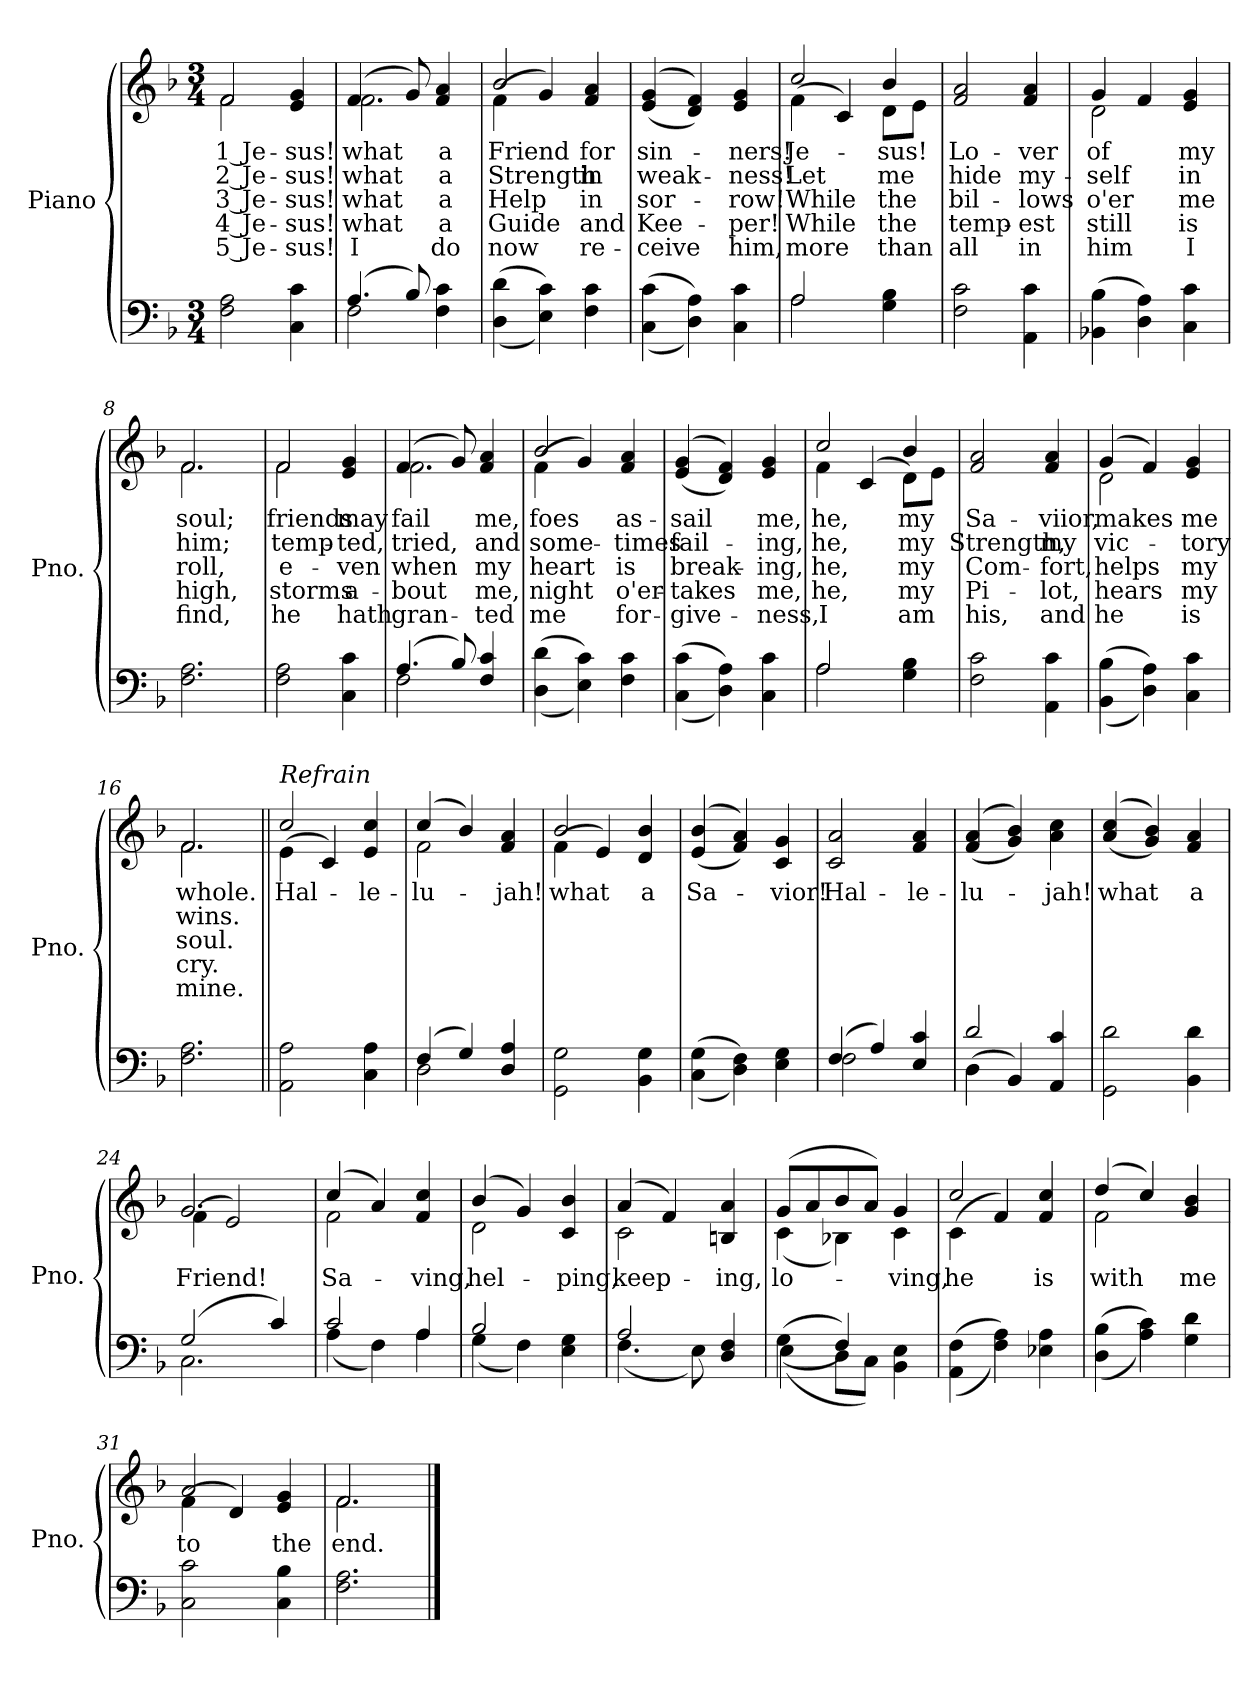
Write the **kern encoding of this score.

**kern	**kern	**text	**text	**text	**text	**text
*part2	*part1	*part1	*part1	*part1	*part1	*part1
*staff2	*staff1	*staff1	*staff1	*staff1	*staff1	*staff1
*I"Piano	*I"Piano	*	*	*	*	*
*I'Pno.	*I'Pno.	*	*	*	*	*
!!LO:PB:g=z
*clefF4	*clefG2	*	*	*	*	*
*k[b-]	*k[b-]	*	*	*	*	*
*F:	*F:	*	*	*	*	*
*M3/4	*M3/4	*	*	*	*	*
=1	=1	=1	=1	=1	=1	=1
!	!	!LO:LY:b:color=#000000	!LO:LY:b:color=#000000	!LO:LY:b:color=#000000	!LO:LY:b:color=#000000	!LO:LY:b:color=#000000
*	*^	*	*	*	*	*
2Fi\ 2Ai	2fi/	2fi\	1 Je-	2 Je-	3 Je-	-4 Je-	-5 Je-
!	!	!	!LO:LY:b:color=#000000	!LO:LY:b:color=#000000	!LO:LY:b:color=#000000	!LO:LY:b:color=#000000	!LO:LY:b:color=#000000
4Ci\ 4ci	4ei/ 4gi	4ryy	-sus!	-sus!	-sus!	sus!	sus!
=2	=2	=2	=2	=2	=2	=2	=2
*^	*	*	*	*	*	*	*
!	!	!	!	!LO:LY:b:color=#000000	!LO:LY:b:color=#000000	!LO:LY:b:color=#000000	!LO:LY:b:color=#000000	!LO:LY:b:color=#000000
(4.Ai/	2Fi\	(4.fi/	2.fi\	what	what	what	what	I
8B-i/)	.	8gi/)	.	.	.	.	.	.
!	!	!	!	!LO:LY:b:color=#000000	!LO:LY:b:color=#000000	!LO:LY:b:color=#000000	!LO:LY:b:color=#000000	!LO:LY:b:color=#000000
4Fi\ 4ci	4ryy	4fi/ 4ai	.	a	a	a	a	do
=3	=3	=3	=3	=3	=3	=3	=3	=3
!	!	!	!	!LO:LY:b:color=#000000	!LO:LY:b:color=#000000	!LO:LY:b:color=#000000	!LO:LY:b:color=#000000	!LO:LY:b:color=#000000
*v	*v	*	*	*	*	*	*	*
((4Di\ 4di	2b-i/	(4fi\	Friend	Strength	Help	Guide	now
4Ei\ 4ci))	.	4gi/)	.	.	.	.	.
!	!	!	!LO:LY:b:color=#000000	!LO:LY:b:color=#000000	!LO:LY:b:color=#000000	!LO:LY:b:color=#000000	!LO:LY:b:color=#000000
4Fi\ 4ci	4fi/ 4ai	4ryy	for	in	in	and	re-
=4	=4	=4	=4	=4	=4	=4	=4
!	!	!	!LO:LY:b:color=#000000	!LO:LY:b:color=#000000	!LO:LY:b:color=#000000	!LO:LY:b:color=#000000	!LO:LY:b:color=#000000
*	*v	*v	*	*	*	*	*
((4Ci\ 4ci	((4ei/ 4gi	sin-	weak-	-sor-	-Kee-	-ceive
4Di\ 4Ai))	4di/ 4fi))	.	.	.	.	.
!	!	!LO:LY:b:color=#000000	!LO:LY:b:color=#000000	!LO:LY:b:color=#000000	!LO:LY:b:color=#000000	!LO:LY:b:color=#000000
4Ci\ 4ci	4ei/ 4gi	-ners!	-ness!	row!	per!	him,
=5	=5	=5	=5	=5	=5	=5
*^	*	*	*	*	*	*
!	!	!	!LO:LY:b:color=#000000	!LO:LY:b:color=#000000	!LO:LY:b:color=#000000	!LO:LY:b:color=#000000	!LO:LY:b:color=#000000
*	*	*^	*	*	*	*	*
2Ai/	2Ai\	2cci/	(4fi\	Je-	Let	While	While	more
.	.	.	4ci/)	.	.	.	.	.
!	!	!	!	!LO:LY:b:color=#000000	!LO:LY:b:color=#000000	!LO:LY:b:color=#000000	!LO:LY:b:color=#000000	!LO:LY:b:color=#000000
4Gi\ 4B-i	4ryy	4b-i/	8di\L	-sus!	me	the	the	than
.	.	.	8ei\J	.	.	.	.	.
*v	*v	*	*	*	*	*	*	*
=6	=6	=6	=6	=6	=6	=6	=6
!	!	!	!LO:LY:b:color=#000000	!LO:LY:b:color=#000000	!LO:LY:b:color=#000000	!LO:LY:b:color=#000000	!LO:LY:b:color=#000000
*	*v	*v	*	*	*	*	*
2Fi\ 2ci	2fi/ 2ai	Lo-	hide	bil-	-temp-	-all
!	!	!LO:LY:b:color=#000000	!LO:LY:b:color=#000000	!LO:LY:b:color=#000000	!LO:LY:b:color=#000000	!LO:LY:b:color=#000000
4AAi\ 4ci	4fi/ 4ai	-ver	my-	lows	est	in
!!LO:LB:g=z
=7	=7	=7	=7	=7	=7	=7
!	!	!LO:LY:b:color=#000000	!LO:LY:b:color=#000000	!LO:LY:b:color=#000000	!LO:LY:b:color=#000000	!LO:LY:b:color=#000000
*	*^	*	*	*	*	*
(4BB-Xi\ 4B-i	4gi/	2di\	of	-self	o'er	still	him
4Di\ 4Ai)	4fi/	.	.	.	.	.	.
!	!	!	!LO:LY:b:color=#000000	!LO:LY:b:color=#000000	!LO:LY:b:color=#000000	!LO:LY:b:color=#000000	!LO:LY:b:color=#000000
4Ci\ 4ci	4ei/ 4gi	4ryy	my	in	me	is	I
=8	=8	=8	=8	=8	=8	=8	=8
!	!	!	!LO:LY:b:color=#000000	!LO:LY:b:color=#000000	!LO:LY:b:color=#000000	!LO:LY:b:color=#000000	!LO:LY:b:color=#000000
2.Fi\ 2.Ai	2.fi/	2.fi\	soul;	him;	roll,	high,	find,
=9	=9	=9	=9	=9	=9	=9	=9
!	!	!	!LO:LY:b:color=#000000	!LO:LY:b:color=#000000	!LO:LY:b:color=#000000	!LO:LY:b:color=#000000	!LO:LY:b:color=#000000
2Fi\ 2Ai	2fi/	2fi\	friends	temp-	e-	-storms	he
!	!	!	!LO:LY:b:color=#000000	!LO:LY:b:color=#000000	!LO:LY:b:color=#000000	!LO:LY:b:color=#000000	!LO:LY:b:color=#000000
4Ci\ 4ci	4ei/ 4gi	4ryy	may	-ted,	ven	a-	-hath
=10	=10	=10	=10	=10	=10	=10	=10
*^	*	*	*	*	*	*	*
!	!	!	!	!LO:LY:b:color=#000000	!LO:LY:b:color=#000000	!LO:LY:b:color=#000000	!LO:LY:b:color=#000000	!LO:LY:b:color=#000000
(4.Ai/	2Fi\	(4.fi/	2.fi\	fail	tried,	when	bout	gran-
8B-i/)	.	8gi/)	.	.	.	.	.	.
!	!	!	!	!LO:LY:b:color=#000000	!LO:LY:b:color=#000000	!LO:LY:b:color=#000000	!LO:LY:b:color=#000000	!LO:LY:b:color=#000000
4Fi/ 4ci	4ryy	4fi/ 4ai	.	me,	and	-my	me,	ted
=11	=11	=11	=11	=11	=11	=11	=11	=11
!	!	!	!	!LO:LY:b:color=#000000	!LO:LY:b:color=#000000	!LO:LY:b:color=#000000	!LO:LY:b:color=#000000	!LO:LY:b:color=#000000
*v	*v	*	*	*	*	*	*	*
((4Di\ 4di	2b-i/	(4fi\	foes	some-	heart	night	me
4Ei\ 4ci))	.	4gi/)	.	.	.	.	.
!	!	!	!LO:LY:b:color=#000000	!LO:LY:b:color=#000000	!LO:LY:b:color=#000000	!LO:LY:b:color=#000000	!LO:LY:b:color=#000000
4Fi\ 4ci	4fi/ 4ai	4ryy	as-	-times	is	o'er-	-for-
=12	=12	=12	=12	=12	=12	=12	=12
!	!	!	!LO:LY:b:color=#000000	!LO:LY:b:color=#000000	!LO:LY:b:color=#000000	!LO:LY:b:color=#000000	!LO:LY:b:color=#000000
*	*v	*v	*	*	*	*	*
((4Ci\ 4ci	((4ei/ 4gi	-sail	fail-	-break-	-takes	give-
4Di\ 4Ai))	4di/ 4fi))	.	.	.	.	.
!	!	!LO:LY:b:color=#000000	!LO:LY:b:color=#000000	!LO:LY:b:color=#000000	!LO:LY:b:color=#000000	!LO:LY:b:color=#000000
4Ci\ 4ci	4ei/ 4gi	me,	-ing,	-ing,	me,	ness,
!!LO:LB:g=z
=13	=13	=13	=13	=13	=13	=13
*^	*	*	*	*	*	*
!	!	!	!LO:LY:b:color=#000000	!LO:LY:b:color=#000000	!LO:LY:b:color=#000000	!LO:LY:b:color=#000000	!LO:LY:b:color=#000000
*	*	*^	*	*	*	*	*
2Ai/	2Ai\	2cci/	4fi\	he,	he,	he,	he,	I
.	.	.	(4ci/	.	.	.	.	.
!	!	!	!	!LO:LY:b:color=#000000	!LO:LY:b:color=#000000	!LO:LY:b:color=#000000	!LO:LY:b:color=#000000	!LO:LY:b:color=#000000
4Gi\ 4B-i	4ryy	4b-i/	8di\L)	my	my	my	my	am
.	.	.	8ei\J	.	.	.	.	.
*v	*v	*	*	*	*	*	*	*
=14	=14	=14	=14	=14	=14	=14	=14
!	!	!	!LO:LY:b:color=#000000	!LO:LY:b:color=#000000	!LO:LY:b:color=#000000	!LO:LY:b:color=#000000	!LO:LY:b:color=#000000
*	*v	*v	*	*	*	*	*
2Fi\ 2ci	2fi/ 2ai	Sa-	Strength,	Com-	-Pi-	-his,
!	!	!LO:LY:b:color=#000000	!LO:LY:b:color=#000000	!LO:LY:b:color=#000000	!LO:LY:b:color=#000000	!LO:LY:b:color=#000000
4AAi\ 4ci	4fi/ 4ai	-viior,	my	fort,	lot,	and
=15	=15	=15	=15	=15	=15	=15
!	!	!LO:LY:b:color=#000000	!LO:LY:b:color=#000000	!LO:LY:b:color=#000000	!LO:LY:b:color=#000000	!LO:LY:b:color=#000000
*	*^	*	*	*	*	*
((4BB-i\ 4B-i	(4gi/	2di\	makes	vic-	helps	hears	he
4Di\ 4Ai))	4fi/)	.	.	.	.	.	.
!	!	!	!LO:LY:b:color=#000000	!LO:LY:b:color=#000000	!LO:LY:b:color=#000000	!LO:LY:b:color=#000000	!LO:LY:b:color=#000000
4Ci\ 4ci	4ei/ 4gi	4ryy	me	-tory	my	my	is
=16	=16	=16	=16	=16	=16	=16	=16
!	!	!	!LO:LY:b:color=#000000	!LO:LY:b:color=#000000	!LO:LY:b:color=#000000	!LO:LY:b:color=#000000	!LO:LY:b:color=#000000
2.Fi\ 2.Ai	2.fi/	2.fi\	whole.	wins.	soul.	cry.	mine.
=17||	=17||	=17||	=17||	=17||	=17||	=17||	=17||
!	!LO:TX:a:i:t=Refrain	!	!	!	!	!	!
!	!	!	!LO:LY:b:color=#000000	!	!	!	!
2AAi\ 2Ai	2cci/	(4ei\	Hal-	.	.	.	.
.	.	4ci/)	.	.	.	.	.
!	!	!	!LO:LY:b:color=#000000	!	!	!	!
4Ci\ 4Ai	4ei/ 4cci	4ryy	-le-	.	.	.	.
=18	=18	=18	=18	=18	=18	=18	=18
*^	*	*	*	*	*	*	*
!	!	!	!	!LO:LY:b:color=#000000	!	!	!	!
(4Fi/	2Di\	(4cci/	2fi\	-lu-	.	.	.	.
4Gi/)	.	4b-i/)	.	.	.	.	.	.
!	!	!	!	!LO:LY:b:color=#000000	!	!	!	!
4Di/ 4Ai	4ryy	4fi/ 4ai	4ryy	-jah!	.	.	.	.
=19	=19	=19	=19	=19	=19	=19	=19	=19
!	!	!	!	!LO:LY:b:color=#000000	!	!	!	!
*v	*v	*	*	*	*	*	*	*
2GGi\ 2Gi	2b-i/	(4fi\	what	.	.	.	.
.	.	4ei/)	.	.	.	.	.
!	!	!	!LO:LY:b:color=#000000	!	!	!	!
4BB-i\ 4Gi	4di/ 4b-i	4ryy	a	.	.	.	.
!!LO:LB:g=z
=20	=20	=20	=20	=20	=20	=20	=20
!	!	!	!LO:LY:b:color=#000000	!	!	!	!
*	*v	*v	*	*	*	*	*
((4Ci\ 4Gi	((4ei/ 4b-i	Sa-	.	.	.	.
4Di\ 4Fi))	4fi/ 4ai))	.	.	.	.	.
!	!	!LO:LY:b:color=#000000	!	!	!	!
4Ei\ 4Gi	4ci/ 4gi	-vior!	.	.	.	.
=21	=21	=21	=21	=21	=21	=21
*^	*	*	*	*	*	*
!	!	!	!LO:LY:b:color=#000000	!	!	!	!
(4Fi/	2Fi\	2ci/ 2ai	Hal-	.	.	.	.
4Ai/)	.	.	.	.	.	.	.
!	!	!	!LO:LY:b:color=#000000	!	!	!	!
4Ei/ 4ci	4ryy	4fi/ 4ai	-le-	.	.	.	.
=22	=22	=22	=22	=22	=22	=22	=22
!	!	!	!LO:LY:b:color=#000000	!	!	!	!
2di/	(4Di\	((4fi/ 4ai	-lu-	.	.	.	.
.	4BB-i/)	4gi/ 4b-i))	.	.	.	.	.
!	!	!	!LO:LY:b:color=#000000	!	!	!	!
4AAi/ 4ci	4ryy	4ai\ 4cci	-jah!	.	.	.	.
=23	=23	=23	=23	=23	=23	=23	=23
!	!	!	!LO:LY:b:color=#000000	!	!	!	!
*v	*v	*	*	*	*	*	*
2GGi\ 2di	((4ai/ 4cci	what	.	.	.	.
.	4gi/ 4b-i))	.	.	.	.	.
!	!	!LO:LY:b:color=#000000	!	!	!	!
4BB-i\ 4di	4fi/ 4ai	a	.	.	.	.
=24	=24	=24	=24	=24	=24	=24
*^	*	*	*	*	*	*
!	!	!	!LO:LY:b:color=#000000	!	!	!	!
*	*	*^	*	*	*	*	*
(2Gi/	2.Ci\	2.gi/	(4fi\	Friend!	.	.	.	.
.	.	.	2ei/)	.	.	.	.	.
4ci/)	.	.	.	.	.	.	.	.
=25	=25	=25	=25	=25	=25	=25	=25	=25
!	!	!	!	!LO:LY:b:color=#000000	!	!	!	!
2ci/	(4Ai\	(4cci/	2fi\	Sa-	.	.	.	.
.	4Fi\)	4ai/)	.	.	.	.	.	.
!	!	!	!	!LO:LY:b:color=#000000	!	!	!	!
4Ai/	4Ai\	4fi/ 4cci	4ryy	-ving,	.	.	.	.
!!LO:PB:g=z	!!
=26	=26	=26	=26	=26	=26	=26	=26	=26
!	!	!	!	!LO:LY:b:color=#000000	!	!	!	!
2B-i/	(4Gi\	(4b-i/	2di\	hel-	.	.	.	.
.	4Fi\)	4gi/)	.	.	.	.	.	.
!	!	!	!	!LO:LY:b:color=#000000	!	!	!	!
4Ei\ 4Gi	4ryy	4ci/ 4b-i	4ryy	-ping,	.	.	.	.
=27	=27	=27	=27	=27	=27	=27	=27	=27
!	!	!	!	!LO:LY:b:color=#000000	!	!	!	!
2Ai/	(4.Fi\	(4ai/	2ci\	keep-	.	.	.	.
.	.	4fi/)	.	.	.	.	.	.
.	8Ei\)	.	.	.	.	.	.	.
!	!	!	!	!LO:LY:b:color=#000000	!	!	!	!
4Di/ 4Fi	4ryy	4Bni/ 4ai	4ryy	-ing,	.	.	.	.
=28	=28	=28	=28	=28	=28	=28	=28	=28
!	!	!	!	!LO:LY:b:color=#000000	!	!	!	!
((4Gi\	(4Ei\	(8gi/L	(4ci\	lo-	.	.	.	.
.	.	8ai/	.	.	.	.	.	.
4Fi/))	8Di\L	8b-i/	4B-Xi\)	.	.	.	.	.
.	8Ci\J)	8ai/J)	.	.	.	.	.	.
!	!	!	!	!LO:LY:b:color=#000000	!	!	!	!
4BB-i\ 4Ei	4ryy	4gi/	4ci\	-ving,	.	.	.	.
=29	=29	=29	=29	=29	=29	=29	=29	=29
!	!	!	!	!LO:LY:b:color=#000000	!	!	!	!
*v	*v	*	*	*	*	*	*	*
((4AAi\ 4Fi	2cci/	(4ci\	he	.	.	.	.
4Fi\ 4Ai))	.	4fi/)	.	.	.	.	.
!	!	!	!LO:LY:b:color=#000000	!	!	!	!
4E-Xi\ 4Ai	4fi/ 4cci	4ryy	is	.	.	.	.
=30	=30	=30	=30	=30	=30	=30	=30
!	!	!	!LO:LY:b:color=#000000	!	!	!	!
((4Di\ 4B-i	(4ddi/	2fi\	with	.	.	.	.
4Ai\ 4ci))	4cci/)	.	.	.	.	.	.
!	!	!	!LO:LY:b:color=#000000	!	!	!	!
4Gi\ 4di	4gi/ 4b-i	4ryy	me	.	.	.	.
=31	=31	=31	=31	=31	=31	=31	=31
!	!	!	!LO:LY:b:color=#000000	!	!	!	!
2Ci\ 2ci	2ai/	(4fi\	to	.	.	.	.
.	.	4di/)	.	.	.	.	.
!	!	!	!LO:LY:b:color=#000000	!	!	!	!
4Ci\ 4B-i	4ei/ 4gi	4ryy	the	.	.	.	.
=32	=32	=32	=32	=32	=32	=32	=32
!	!	!	!LO:LY:b:color=#000000	!	!	!	!
2.Fi\ 2.Ai	2.fi/	2.fi\	end.	.	.	.	.
*	*v	*v	*	*	*	*	*
==	==	==	==	==	==	==
*-	*-	*-	*-	*-	*-	*-
